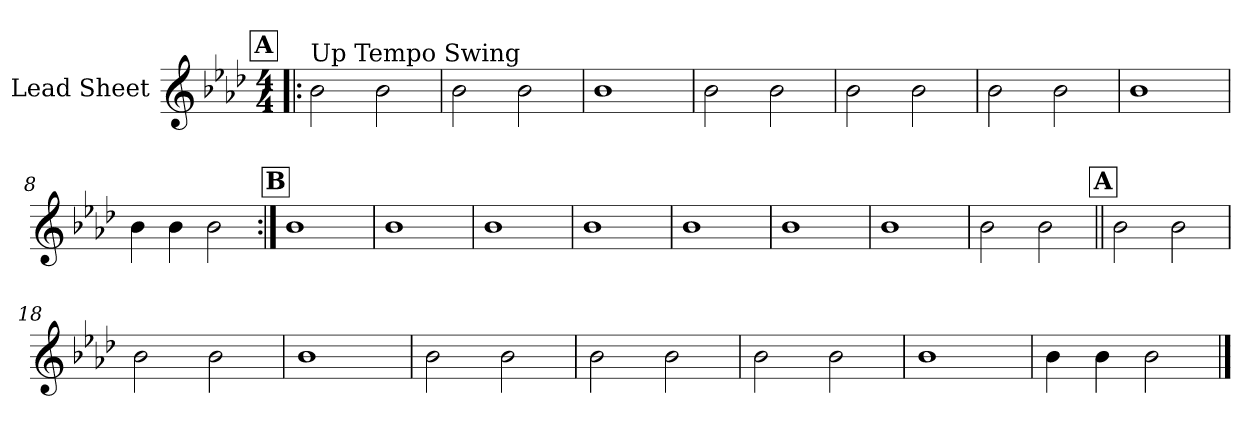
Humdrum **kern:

**kern
*part1
*staff1
*I"Lead Sheet
*clefG2
*k[b-e-a-d-]
*f:
*M4/4
!!LO:REH:place=s1:a:fs=14:t=A
=1!|:
!LO:TX:a:t=Up Tempo Swing
2b-\
2b-\
=2
2b-\
2b-\
=3
1b-
=4
2b-\
2b-\
!!LO:LB:g=z
=5
2b-\
2b-\
=6
2b-\
2b-\
=7
1b-
=8
4b-\
4b-\
2b-\
!!LO:LB:g=z
!!LO:REH:place=s1:a:fs=14:t=B
=9:|!
1b-
=10
1b-
=11
1b-
=12
1b-
!!LO:LB:g=z
=13
1b-
=14
1b-
=15
1b-
=16
2b-\
2b-\
!!LO:LB:g=z
!!LO:REH:place=s1:a:fs=14:t=A
=17||
2b-\
2b-\
=18
2b-\
2b-\
=19
1b-
=20
2b-\
2b-\
!!LO:LB:g=z
=21
2b-\
2b-\
=22
2b-\
2b-\
=23
1b-
=24
4b-\
4b-\
2b-\
==
*-
